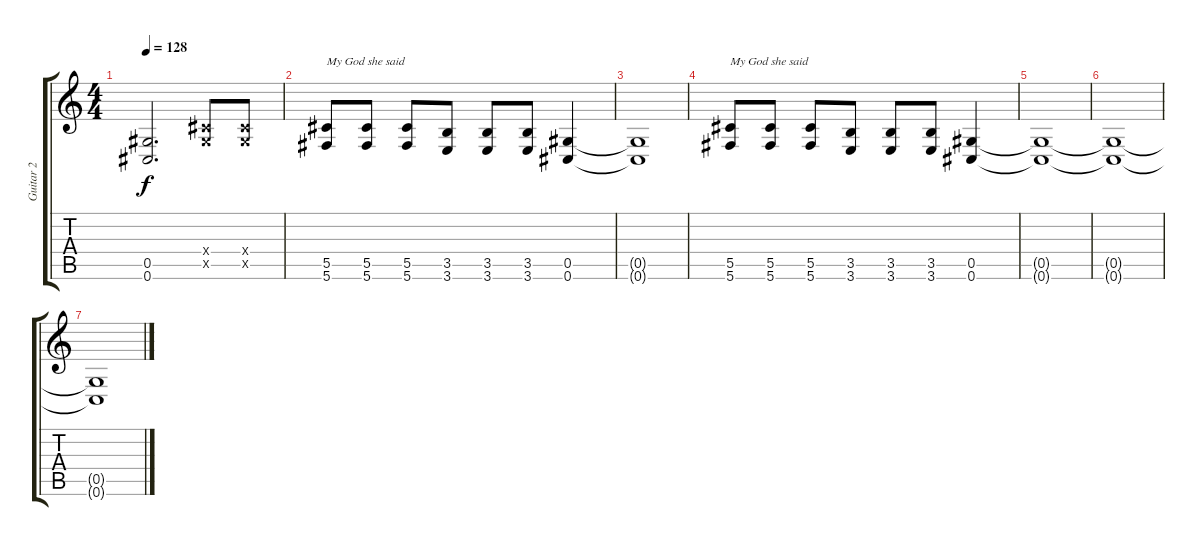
\track ("Guitar 2" "Guitar 2") {instrument distortionguitar}
\staff {score tabs}
\tuning (Eb4 Bb3 Gb3 Db3 Ab2 Db2) {hide}
\ts (4 4)
\tempo 128
\clef g2
\ks c
(0.5{t} 0.6{t}).2{d dy f} (0.4{x} 0.5{x}).8 (0.4{x} 0.5{x}).8 |
(5.5 5.6).8{txt "My God she said"} (5.5 5.6).8 (5.5 5.6).8 (3.5 3.6).8 (3.5 3.6).8 (3.5 3.6).8 (0.5 0.6).4 |
(0.5{t} 0.6{t}).1 |
(5.5 5.6).8{txt "My God she said"} (5.5 5.6).8 (5.5 5.6).8 (3.5 3.6).8 (3.5 3.6).8 (3.5 3.6).8 (0.5 0.6).4 |
(0.5{t} 0.6{t}).1 |
(0.5{t} 0.6{t}).1 |
(0.5{t} 0.6{t}).1
